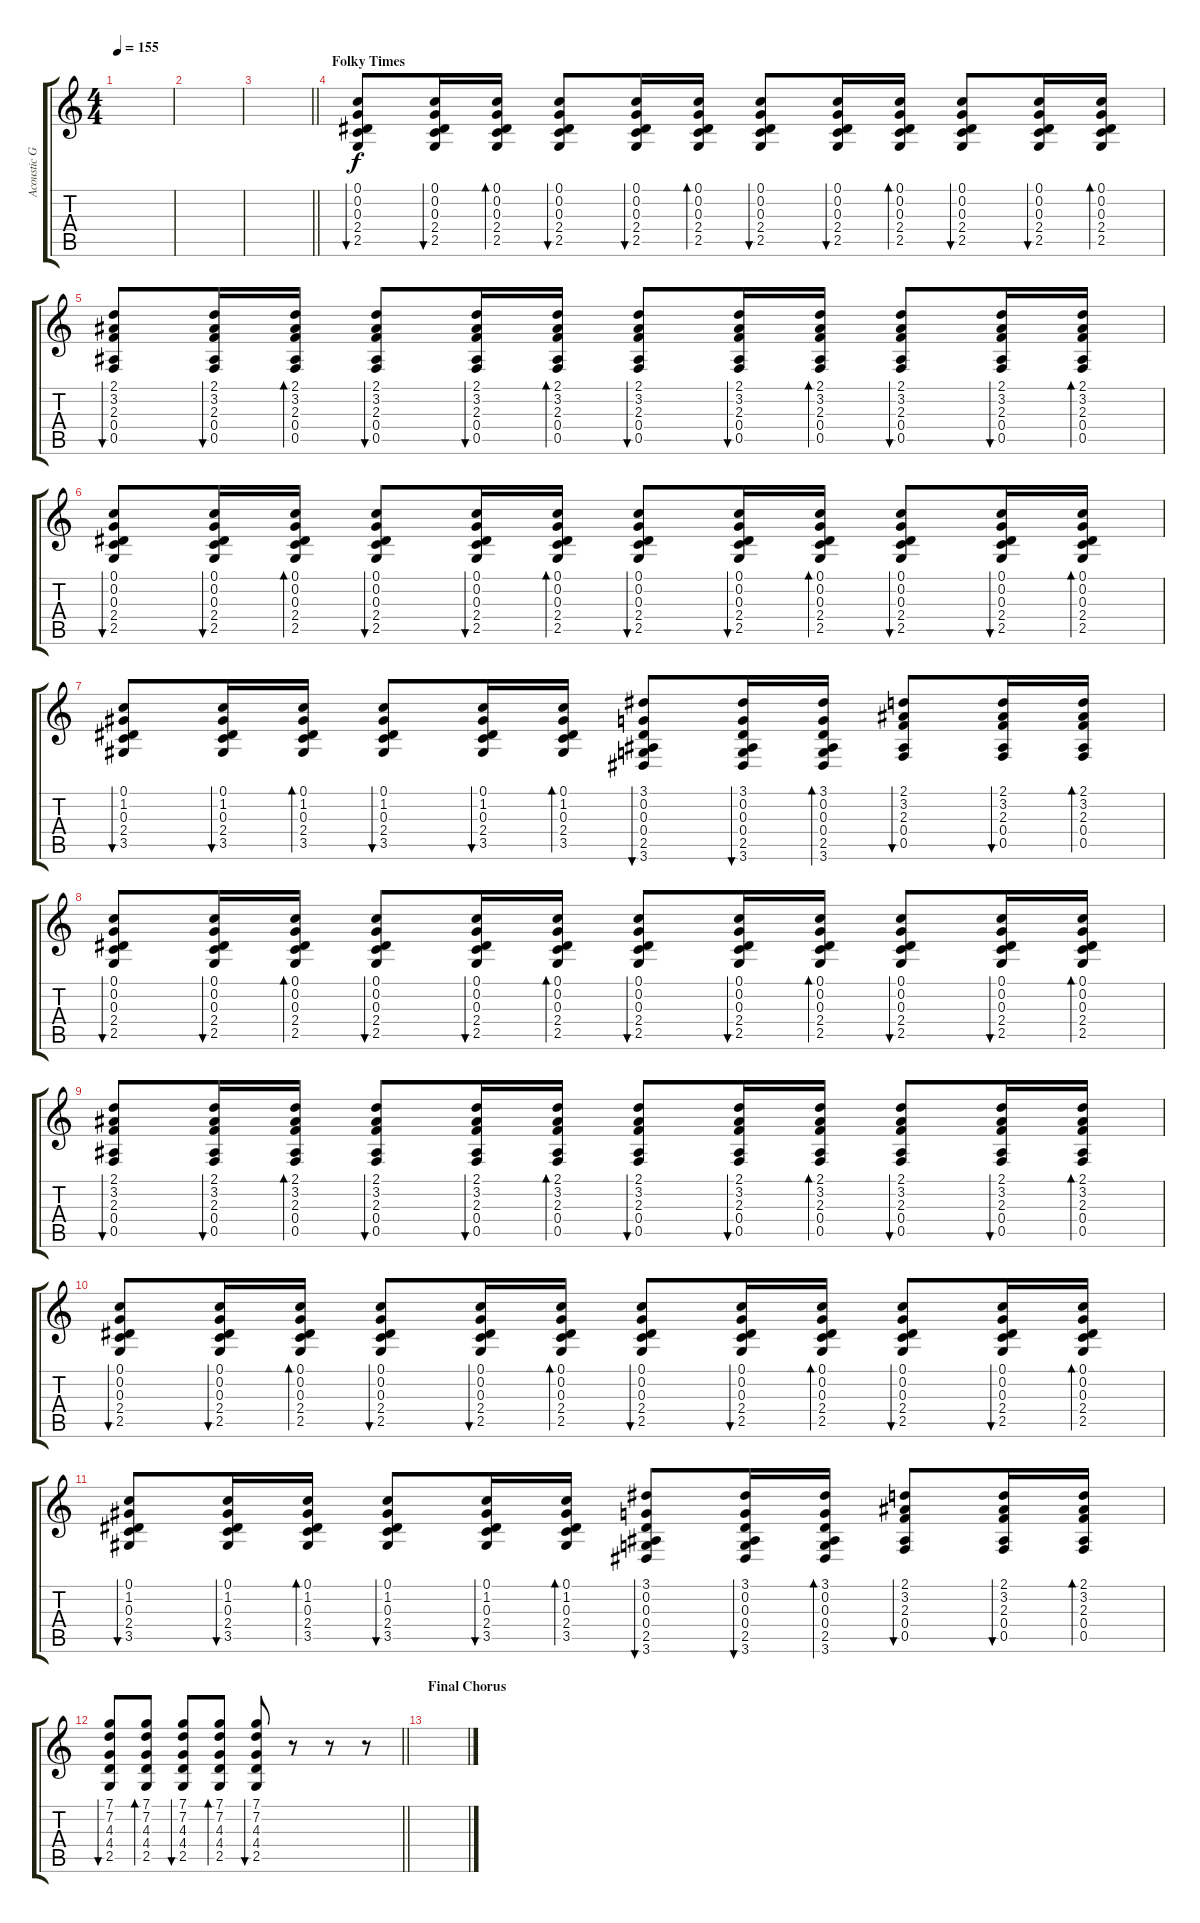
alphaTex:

\track ("Acoustic Guitar" "Acoustic G") {instrument acousticguitarsteel}
\staff {score tabs}
\tuning (C4 G3 Eb3 Bb2 F2 C2) {hide}
\ts (4 4)
\tempo 155
\clef g2
\ks c
|
|
\barLineRight lightlight
|
\section ("" "Folky Times")
(0.1 0.2 0.3 2.4 2.5).8{bu 60} (0.1 0.2 0.3 2.4 2.5).16{bu 30} (0.1 0.2 0.3 2.4 2.5).16{bd 30} (0.1 0.2 0.3 2.4 2.5).8{bu 60} (0.1 0.2 0.3 2.4 2.5).16{bu 30} (0.1 0.2 0.3 2.4 2.5).16{bd 30} (0.1 0.2 0.3 2.4 2.5).8{bu 60} (0.1 0.2 0.3 2.4 2.5).16{bu 30} (0.1 0.2 0.3 2.4 2.5).16{bd 30} (0.1 0.2 0.3 2.4 2.5).8{bu 60} (0.1 0.2 0.3 2.4 2.5).16{bu 30} (0.1 0.2 0.3 2.4 2.5).16{bd 30} |
(2.1 3.2 2.3 0.4 0.5).8{bu 60} (2.1 3.2 2.3 0.4 0.5).16{bu 60} (2.1 3.2 2.3 0.4 0.5).16{bd 60} (2.1 3.2 2.3 0.4 0.5).8{bu 60} (2.1 3.2 2.3 0.4 0.5).16{bu 60} (2.1 3.2 2.3 0.4 0.5).16{bd 60} (2.1 3.2 2.3 0.4 0.5).8{bu 60} (2.1 3.2 2.3 0.4 0.5).16{bu 60} (2.1 3.2 2.3 0.4 0.5).16{bd 60} (2.1 3.2 2.3 0.4 0.5).8{bu 60} (2.1 3.2 2.3 0.4 0.5).16{bu 60} (2.1 3.2 2.3 0.4 0.5).16{bd 60} |
(0.1 0.2 0.3 2.4 2.5).8{bu 60} (0.1 0.2 0.3 2.4 2.5).16{bu 30} (0.1 0.2 0.3 2.4 2.5).16{bd 30} (0.1 0.2 0.3 2.4 2.5).8{bu 60} (0.1 0.2 0.3 2.4 2.5).16{bu 30} (0.1 0.2 0.3 2.4 2.5).16{bd 30} (0.1 0.2 0.3 2.4 2.5).8{bu 60} (0.1 0.2 0.3 2.4 2.5).16{bu 30} (0.1 0.2 0.3 2.4 2.5).16{bd 30} (0.1 0.2 0.3 2.4 2.5).8{bu 60} (0.1 0.2 0.3 2.4 2.5).16{bu 30} (0.1 0.2 0.3 2.4 2.5).16{bd 30} |
(0.1 1.2 0.3 2.4 3.5).8{bu 60} (0.1 1.2 0.3 2.4 3.5).16{bu 60} (0.1 1.2 0.3 2.4 3.5).16{bd 60} (0.1 1.2 0.3 2.4 3.5).8{bu 60} (0.1 1.2 0.3 2.4 3.5).16{bu 60} (0.1 1.2 0.3 2.4 3.5).16{bd 60} (3.1 0.2 0.3 0.4 2.5 3.6).8{bu 60} (3.1 0.2 0.3 0.4 2.5 3.6).16{bu 30} (3.1 0.2 0.3 0.4 2.5 3.6).16{bd 30} (2.1 3.2 2.3 0.4 0.5).8{bu 60} (2.1 3.2 2.3 0.4 0.5).16{bu 60} (2.1 3.2 2.3 0.4 0.5).16{bd 60} |
(0.1 0.2 0.3 2.4 2.5).8{bu 60} (0.1 0.2 0.3 2.4 2.5).16{bu 30} (0.1 0.2 0.3 2.4 2.5).16{bd 30} (0.1 0.2 0.3 2.4 2.5).8{bu 60} (0.1 0.2 0.3 2.4 2.5).16{bu 30} (0.1 0.2 0.3 2.4 2.5).16{bd 30} (0.1 0.2 0.3 2.4 2.5).8{bu 60} (0.1 0.2 0.3 2.4 2.5).16{bu 30} (0.1 0.2 0.3 2.4 2.5).16{bd 30} (0.1 0.2 0.3 2.4 2.5).8{bu 60} (0.1 0.2 0.3 2.4 2.5).16{bu 30} (0.1 0.2 0.3 2.4 2.5).16{bd 30} |
(2.1 3.2 2.3 0.4 0.5).8{bu 60} (2.1 3.2 2.3 0.4 0.5).16{bu 60} (2.1 3.2 2.3 0.4 0.5).16{bd 60} (2.1 3.2 2.3 0.4 0.5).8{bu 60} (2.1 3.2 2.3 0.4 0.5).16{bu 60} (2.1 3.2 2.3 0.4 0.5).16{bd 60} (2.1 3.2 2.3 0.4 0.5).8{bu 60} (2.1 3.2 2.3 0.4 0.5).16{bu 60} (2.1 3.2 2.3 0.4 0.5).16{bd 60} (2.1 3.2 2.3 0.4 0.5).8{bu 60} (2.1 3.2 2.3 0.4 0.5).16{bu 60} (2.1 3.2 2.3 0.4 0.5).16{bd 60} |
(0.1 0.2 0.3 2.4 2.5).8{bu 60} (0.1 0.2 0.3 2.4 2.5).16{bu 30} (0.1 0.2 0.3 2.4 2.5).16{bd 30} (0.1 0.2 0.3 2.4 2.5).8{bu 60} (0.1 0.2 0.3 2.4 2.5).16{bu 30} (0.1 0.2 0.3 2.4 2.5).16{bd 30} (0.1 0.2 0.3 2.4 2.5).8{bu 60} (0.1 0.2 0.3 2.4 2.5).16{bu 30} (0.1 0.2 0.3 2.4 2.5).16{bd 30} (0.1 0.2 0.3 2.4 2.5).8{bu 60} (0.1 0.2 0.3 2.4 2.5).16{bu 30} (0.1 0.2 0.3 2.4 2.5).16{bd 30} |
(0.1 1.2 0.3 2.4 3.5).8{bu 60} (0.1 1.2 0.3 2.4 3.5).16{bu 60} (0.1 1.2 0.3 2.4 3.5).16{bd 60} (0.1 1.2 0.3 2.4 3.5).8{bu 60} (0.1 1.2 0.3 2.4 3.5).16{bu 60} (0.1 1.2 0.3 2.4 3.5).16{bd 60} (3.1 0.2 0.3 0.4 2.5 3.6).8{bu 60} (3.1 0.2 0.3 0.4 2.5 3.6).16{bu 30} (3.1 0.2 0.3 0.4 2.5 3.6).16{bd 30} (2.1 3.2 2.3 0.4 0.5).8{bu 60} (2.1 3.2 2.3 0.4 0.5).16{bu 60} (2.1 3.2 2.3 0.4 0.5).16{bd 60} |
\barLineRight lightlight
(7.1 7.2 4.3 4.4 2.5).8{bu 60} (7.1 7.2 4.3 4.4 2.5).8{bd 60} (7.1 7.2 4.3 4.4 2.5).8{bu 60} (7.1 7.2 4.3 4.4 2.5).8{bd 60} (7.1 7.2 4.3 4.4 2.5).8{bu 60} r.8 r.8 r.8 |
\section ("" "Final Chorus")
